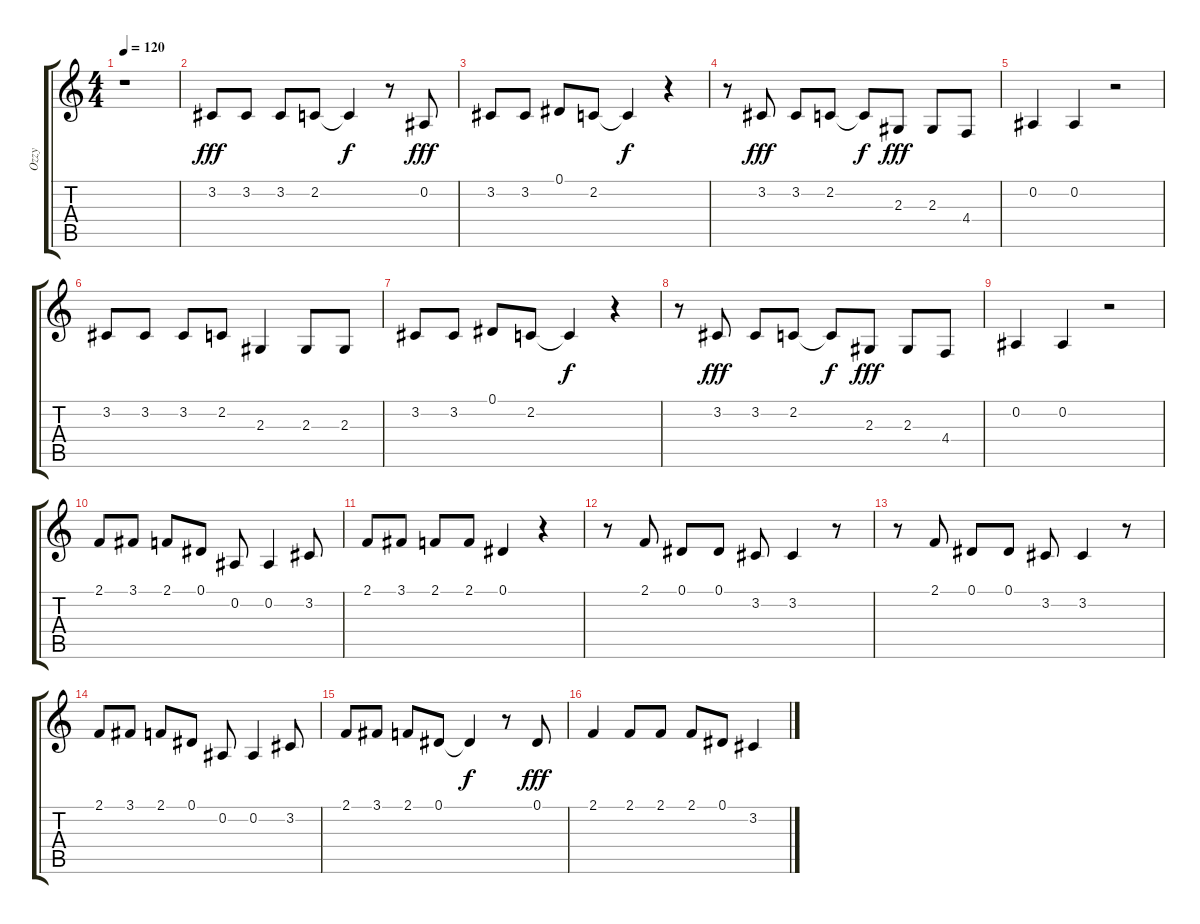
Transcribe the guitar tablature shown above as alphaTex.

\track ("Ozzy" "Ozzy") {instrument trumpet}
\staff {score tabs}
\tuning (Eb4 Bb3 Gb3 Db3 Bb2 F2) {hide}
\ts (4 4)
\tempo 120
\clef g2
\ks c
r.1{dy fff} |
3.2.8 3.2.8 3.2.8 2.2.8 2.2{t}.4{dy f} r.8 0.2.8{dy fff} |
3.2.8 3.2.8 0.1.8 2.2.8 2.2{t}.4{dy f} r.4 |
r.8 3.2.8{dy fff} 3.2.8 2.2.8 2.2{t}.8{dy f} 2.3.8{dy fff} 2.3.8 4.4.8 |
0.2.4 0.2.4 r.2 |
3.2.8 3.2.8 3.2.8 2.2.8 2.3.4 2.3.8 2.3.8 |
3.2.8 3.2.8 0.1.8 2.2.8 2.2{t}.4{dy f} r.4 |
r.8 3.2.8{dy fff} 3.2.8 2.2.8 2.2{t}.8{dy f} 2.3.8{dy fff} 2.3.8 4.4.8 |
0.2.4 0.2.4 r.2 |
2.1.8 3.1.8 2.1.8 0.1.8 0.2.8 0.2.4 3.2.8 |
2.1.8 3.1.8 2.1.8 2.1.8 0.1.4 r.4 |
r.8 2.1.8 0.1.8 0.1.8 3.2.8 3.2.4 r.8 |
r.8 2.1.8 0.1.8 0.1.8 3.2.8 3.2.4 r.8 |
2.1.8 3.1.8 2.1.8 0.1.8 0.2.8 0.2.4 3.2.8 |
2.1.8 3.1.8 2.1.8 0.1.8 0.1{t}.4{dy f} r.8 0.1.8{dy fff} |
2.1.4 2.1.8 2.1.8 2.1.8 0.1.8 3.2.4
